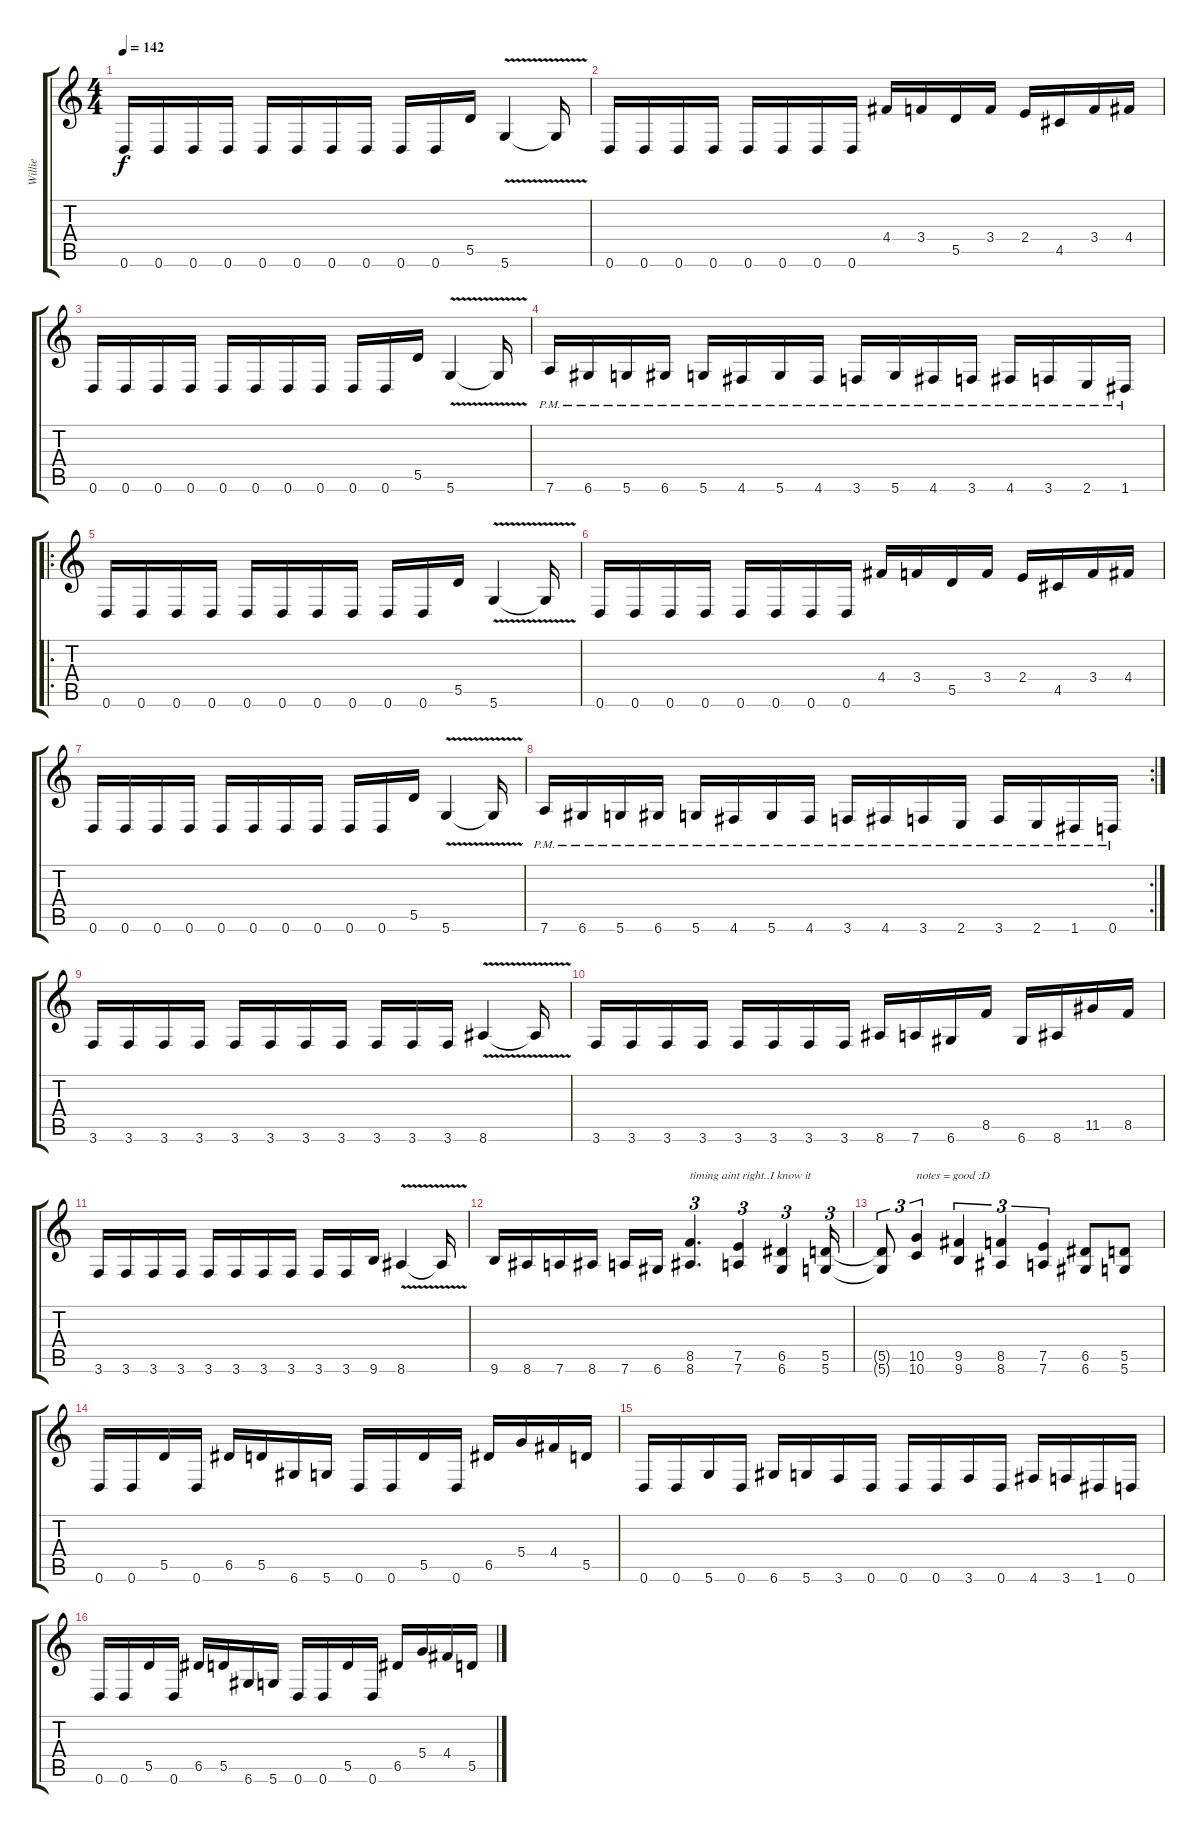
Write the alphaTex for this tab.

\track ("Willie" "Willie") {instrument distortionguitar}
\staff {score tabs}
\tuning (E4 B3 G3 D3 A2 D2) {hide}
\ts (4 4)
\tempo 142
\clef g2
\ks c
0.6.16{dy f} 0.6.16 0.6.16 0.6.16 0.6.16 0.6.16 0.6.16 0.6.16 0.6.16 0.6.16 5.5.16 5.6{v}.4 5.6{t}.16 |
0.6.16 0.6.16 0.6.16 0.6.16 0.6.16 0.6.16 0.6.16 0.6.16 4.4.16 3.4.16 5.5.16 3.4.16 2.4.16 4.5.16 3.4.16 4.4.16 |
0.6.16 0.6.16 0.6.16 0.6.16 0.6.16 0.6.16 0.6.16 0.6.16 0.6.16 0.6.16 5.5.16 5.6{v}.4 5.6{t}.16 |
7.6{pm}.16 6.6{pm}.16 5.6{pm}.16 6.6{pm}.16 5.6{pm}.16 4.6{pm}.16 5.6{pm}.16 4.6{pm}.16 3.6{pm}.16 5.6{pm}.16 4.6{pm}.16 3.6{pm}.16 4.6{pm}.16 3.6{pm}.16 2.6{pm}.16 1.6{pm}.16 |
\ro
0.6.16 0.6.16 0.6.16 0.6.16 0.6.16 0.6.16 0.6.16 0.6.16 0.6.16 0.6.16 5.5.16 5.6{v}.4 5.6{t}.16 |
0.6.16 0.6.16 0.6.16 0.6.16 0.6.16 0.6.16 0.6.16 0.6.16 4.4.16 3.4.16 5.5.16 3.4.16 2.4.16 4.5.16 3.4.16 4.4.16 |
0.6.16 0.6.16 0.6.16 0.6.16 0.6.16 0.6.16 0.6.16 0.6.16 0.6.16 0.6.16 5.5.16 5.6{v}.4 5.6{t}.16 |
\rc 2
7.6{pm}.16 6.6{pm}.16 5.6{pm}.16 6.6{pm}.16 5.6{pm}.16 4.6{pm}.16 5.6{pm}.16 4.6{pm}.16 3.6{pm}.16 4.6{pm}.16 3.6{pm}.16 2.6{pm}.16 3.6{pm}.16 2.6{pm}.16 1.6{pm}.16 0.6{pm}.16 |
3.6.16 3.6.16 3.6.16 3.6.16 3.6.16 3.6.16 3.6.16 3.6.16 3.6.16 3.6.16 3.6.16 8.6{v}.4 8.6{t}.16 |
3.6.16 3.6.16 3.6.16 3.6.16 3.6.16 3.6.16 3.6.16 3.6.16 8.6.16 7.6.16 6.6.16 8.5.16 6.6.16 8.6.16 11.5.16 8.5.16 |
3.6.16 3.6.16 3.6.16 3.6.16 3.6.16 3.6.16 3.6.16 3.6.16 3.6.16 3.6.16 9.6.16 8.6{v}.4 8.6{t}.16 |
9.6.16 8.6.16 7.6.16 8.6.16 7.6.16 6.6.16 (8.5 8.6).4{d tu (3 2) txt "timing aint right..I know it"} (7.5 7.6).4{tu (3 2)} (6.5 6.6).4{tu (3 2)} (5.5 5.6).16{tu (3 2)} |
(5.5{t} 5.6{t}).8{tu (3 2)} (10.5 10.6).4{tu (3 2) txt "notes = good :D"} (9.5 9.6).4{tu (3 2)} (8.5 8.6).4{tu (3 2)} (7.5 7.6).4{tu (3 2)} (6.5 6.6).8 (5.5 5.6).8 |
0.6.16 0.6.16 5.5.16 0.6.16 6.5.16 5.5.16 6.6.16 5.6.16 0.6.16 0.6.16 5.5.16 0.6.16 6.5.16 5.4.16 4.4.16 5.5.16 |
0.6.16 0.6.16 5.6.16 0.6.16 6.6.16 5.6.16 3.6.16 0.6.16 0.6.16 0.6.16 3.6.16 0.6.16 4.6.16 3.6.16 1.6.16 0.6.16 |
0.6.16 0.6.16 5.5.16 0.6.16 6.5.16 5.5.16 6.6.16 5.6.16 0.6.16 0.6.16 5.5.16 0.6.16 6.5.16 5.4.16 4.4.16 5.5.16
